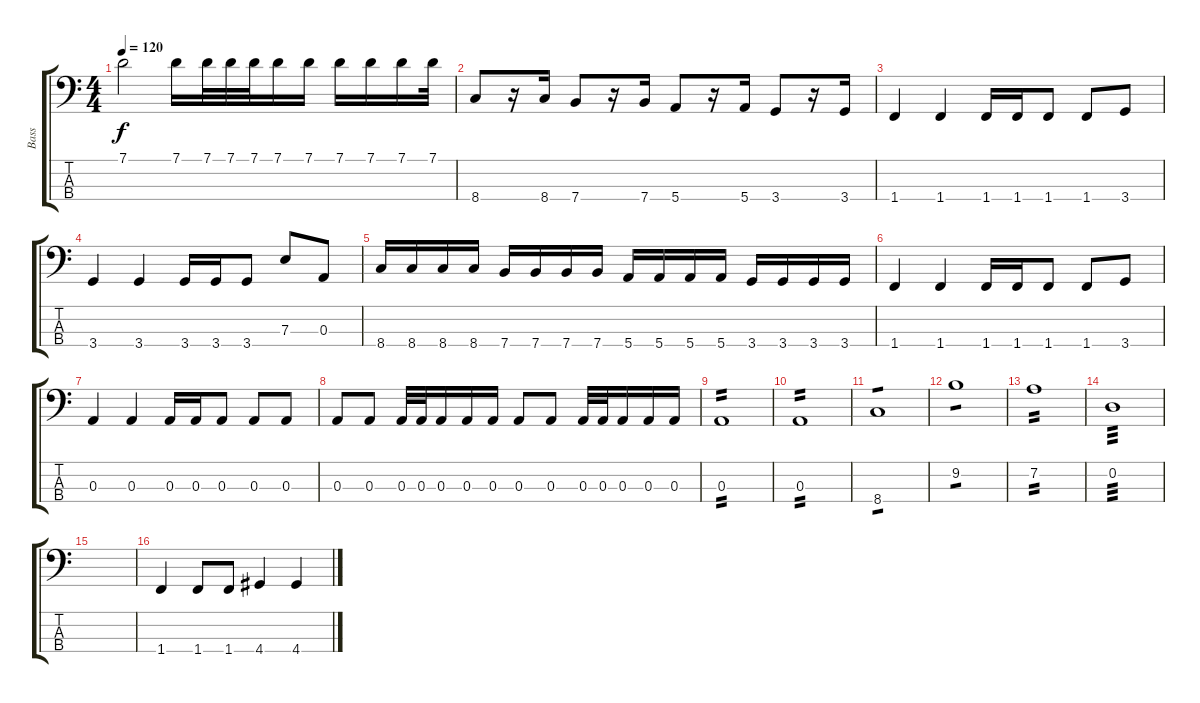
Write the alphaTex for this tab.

\track ("Bass" "Bass") {instrument electricbassfinger}
\staff {score tabs}
\tuning (G2 D2 A1 E1) {hide}
\ts (4 4)
\tempo 120
\clef f4
\ks c
7.1.2{dy f} 7.1.16 7.1.32 7.1.32 7.1.32 7.1.16 7.1.16 7.1.16 7.1.16 7.1.16 7.1.32 |
8.4.8 r.16 8.4.16 7.4.8 r.16 7.4.16 5.4.8 r.16 5.4.16 3.4.8 r.16 3.4.16 |
1.4.4 1.4.4 1.4.16 1.4.16 1.4.8 1.4.8 3.4.8 |
3.4.4 3.4.4 3.4.16 3.4.16 3.4.8 7.3.8 0.3.8 |
8.4.16 8.4.16 8.4.16 8.4.16 7.4.16 7.4.16 7.4.16 7.4.16 5.4.16 5.4.16 5.4.16 5.4.16 3.4.16 3.4.16 3.4.16 3.4.16 |
1.4.4 1.4.4 1.4.16 1.4.16 1.4.8 1.4.8 3.4.8 |
0.3.4 0.3.4 0.3.16 0.3.16 0.3.8 0.3.8 0.3.8 |
0.3.8 0.3.8 0.3.32 0.3.32 0.3.16 0.3.16 0.3.16 0.3.8 0.3.8 0.3.32 0.3.32 0.3.16 0.3.16 0.3.16 |
0.3.1{tp 2} |
0.3.1{tp 2} |
8.4.1{tp 1} |
9.2.1{tp 1} |
7.2.1{tp 2} |
0.2.1{tp 3} |
|
1.4.4 1.4.8 1.4.8 4.4.4 4.4.4
